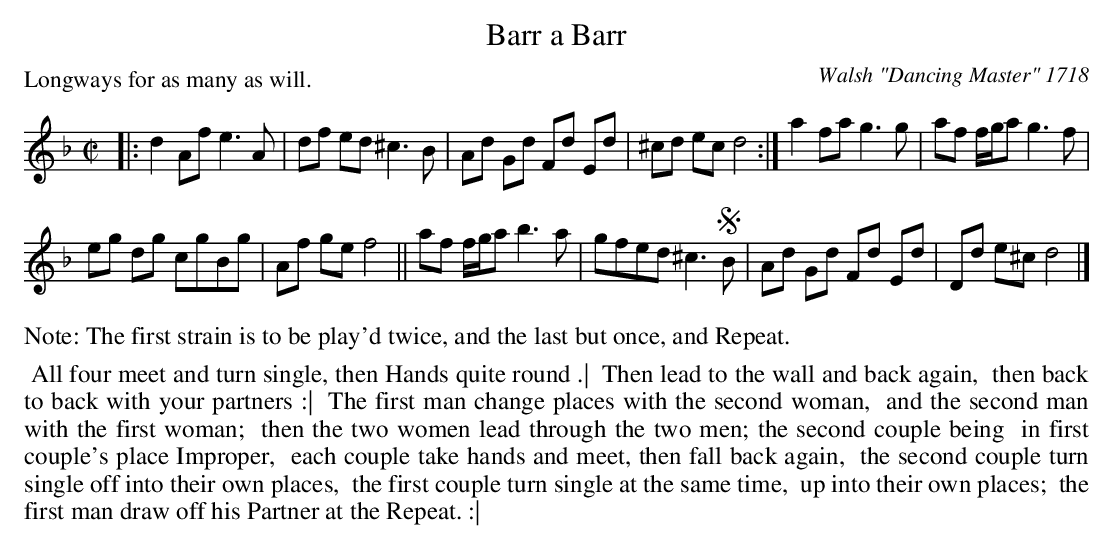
X:1
T: Barr a Barr
P: Longways for as many as will.
O: Walsh "Dancing Master" 1718
M: C|
L: 1/8
K: Dm
|:\
d2 Af e3A | df ed ^c3 B | Ad Gd Fd Ed | ^cd ec d4 :| a2 fa g3g | af f/g/a g3f |
eg dg cgBg | Af ge f4 || af f/g/a b3 a | gfed ^c3 !segno!B | Ad Gd Fd Ed | Dd e^c d4 |]
